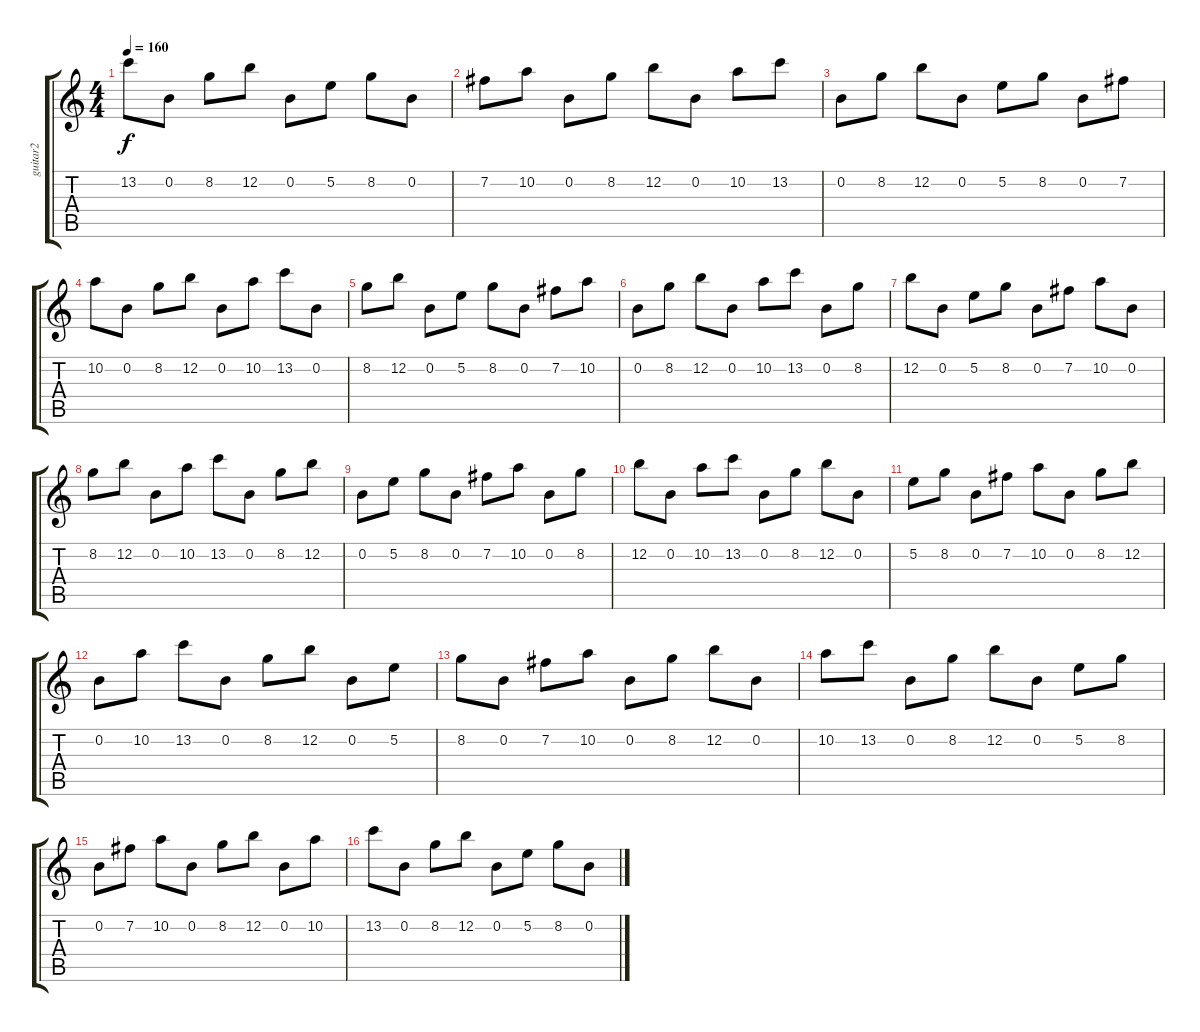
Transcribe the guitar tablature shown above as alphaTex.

\track ("guitar2" "guitar2") {instrument acousticguitarsteel}
\staff {score tabs}
\tuning (E4 B3 G3 D3 A2 E2) {hide}
\ts (4 4)
\tempo 160
\clef g2
\ks c
13.2.8{dy f} 0.2.8 8.2.8 12.2.8 0.2.8 5.2.8 8.2.8 0.2.8 |
7.2.8 10.2.8 0.2.8 8.2.8 12.2.8 0.2.8 10.2.8 13.2.8 |
0.2.8 8.2.8 12.2.8 0.2.8 5.2.8 8.2.8 0.2.8 7.2.8 |
10.2.8 0.2.8 8.2.8 12.2.8 0.2.8 10.2.8 13.2.8 0.2.8 |
8.2.8 12.2.8 0.2.8 5.2.8 8.2.8 0.2.8 7.2.8 10.2.8 |
0.2.8 8.2.8 12.2.8 0.2.8 10.2.8 13.2.8 0.2.8 8.2.8 |
12.2.8 0.2.8 5.2.8 8.2.8 0.2.8 7.2.8 10.2.8 0.2.8 |
8.2.8 12.2.8 0.2.8 10.2.8 13.2.8 0.2.8 8.2.8 12.2.8 |
0.2.8 5.2.8 8.2.8 0.2.8 7.2.8 10.2.8 0.2.8 8.2.8 |
12.2.8 0.2.8 10.2.8 13.2.8 0.2.8 8.2.8 12.2.8 0.2.8 |
5.2.8 8.2.8 0.2.8 7.2.8 10.2.8 0.2.8 8.2.8 12.2.8 |
0.2.8 10.2.8 13.2.8 0.2.8 8.2.8 12.2.8 0.2.8 5.2.8 |
8.2.8 0.2.8 7.2.8 10.2.8 0.2.8 8.2.8 12.2.8 0.2.8 |
10.2.8 13.2.8 0.2.8 8.2.8 12.2.8 0.2.8 5.2.8 8.2.8 |
0.2.8 7.2.8 10.2.8 0.2.8 8.2.8 12.2.8 0.2.8 10.2.8 |
13.2.8 0.2.8 8.2.8 12.2.8 0.2.8 5.2.8 8.2.8 0.2.8
